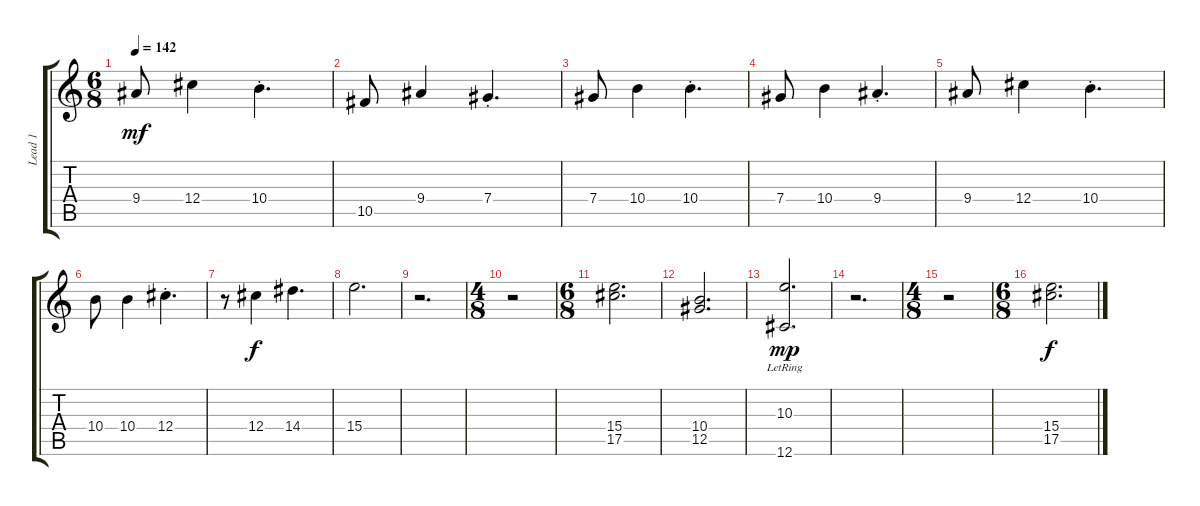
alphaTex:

\track ("Lead 1" "Lead 1") {instrument acousticguitarsteel}
\staff {score tabs}
\tuning (Eb4 Bb3 Gb3 Db3 Ab2 Db2) {hide}
\ts (6 8)
\tempo 142
\clef g2
\ks c
9.4.8{dy mf} 12.4.4 10.4{st}.4{d} |
10.5.8 9.4.4 7.4{st}.4{d} |
7.4.8 10.4.4 10.4{st}.4{d} |
7.4.8 10.4.4 9.4{st}.4{d} |
9.4.8 12.4.4 10.4{st}.4{d} |
10.4.8 10.4.4 12.4{st}.4{d} |
r.8 12.4.4{dy f} 14.4.4{d} |
15.4.2{d} |
r.2{d} |
\ts (4 8)
r.2 |
\ts (6 8)
(15.4 17.5).2{d} |
(10.4 12.5).2{d} |
(10.3 12.6{lr}).2{d dy mp} |
r.2{d} |
\ts (4 8)
r.2 |
\ts (6 8)
(15.4 17.5).2{d dy f}
